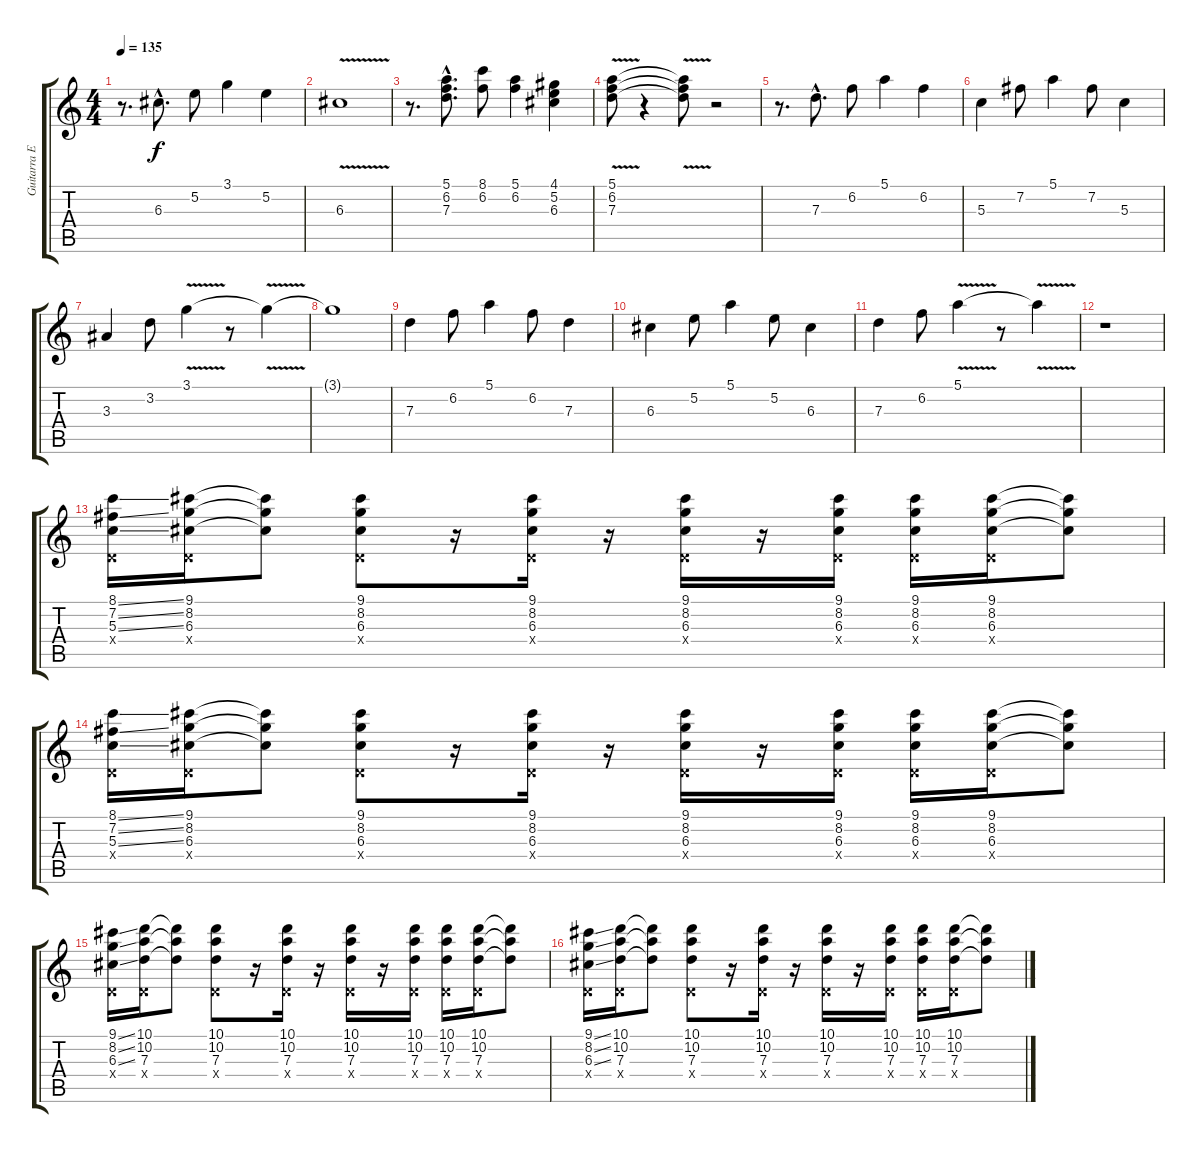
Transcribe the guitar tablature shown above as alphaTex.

\track ("Guitarra Eléctrica" "Guitarra E") {instrument distortionguitar}
\staff {score tabs}
\tuning (E4 B3 G3 D3 A2 E2) {hide}
\ts (4 4)
\tempo 135
\clef g2
\ks c
r.8{d dy f} 6.3{hac}.8{d} 5.2.8 3.1.4 5.2.4 |
6.3{v}.1 |
r.8{d} (5.1{hac} 6.2{hac} 7.3{hac}).8{d} (8.1 6.2).8 (5.1 6.2).4 (4.1 5.2 6.3).4 |
(5.1{v} 6.2{v} 7.3{v}).8 r.4 (5.1{t} 6.2{t} 7.3{t}).8 r.2 |
r.8{d} 7.3{hac}.8{d} 6.2.8 5.1.4 6.2.4 |
5.3.4 7.2.8 5.1.4 7.2.8 5.3.4 |
3.3.4 3.2.8 3.1{v}.4 r.8 3.1{t}.4 |
3.1{t}.1 |
7.3.4 6.2.8 5.1.4 6.2.8 7.3.4 |
6.3.4 5.2.8 5.1.4 5.2.8 6.3.4 |
7.3.4 6.2.8 5.1{v}.4 r.8 5.1{t}.4 |
r.1 |
(8.1{ss} 7.2{ss} 5.3{ss} 0.4{x}).16 (9.1 8.2 6.3 0.4{x}).16 (9.1{t} 8.2{t} 6.3{t}).8 (9.1 8.2 6.3 0.4{x}).8 r.16 (9.1 8.2 6.3 0.4{x}).16 r.16 (9.1 8.2 6.3 0.4{x}).16 r.16 (9.1 8.2 6.3 0.4{x}).16 (9.1 8.2 6.3 0.4{x}).16 (9.1 8.2 6.3 0.4{x}).16 (9.1{t} 8.2{t} 6.3{t}).8 |
(8.1{ss} 7.2{ss} 5.3{ss} 0.4{x}).16 (9.1 8.2 6.3 0.4{x}).16 (9.1{t} 8.2{t} 6.3{t}).8 (9.1 8.2 6.3 0.4{x}).8 r.16 (9.1 8.2 6.3 0.4{x}).16 r.16 (9.1 8.2 6.3 0.4{x}).16 r.16 (9.1 8.2 6.3 0.4{x}).16 (9.1 8.2 6.3 0.4{x}).16 (9.1 8.2 6.3 0.4{x}).16 (9.1{t} 8.2{t} 6.3{t}).8 |
(9.1{ss} 8.2{ss} 6.3{ss} 0.4{x}).16 (10.1 10.2 7.3 0.4{x}).16 (10.1{t} 10.2{t} 7.3{t}).8 (10.1 10.2 7.3 0.4{x}).8 r.16 (10.1 10.2 7.3 0.4{x}).16 r.16 (10.1 10.2 7.3 0.4{x}).16 r.16 (10.1 10.2 7.3 0.4{x}).16 (10.1 10.2 7.3 0.4{x}).16 (10.1 10.2 7.3 0.4{x}).16 (10.1{t} 10.2{t} 7.3{t}).8 |
(9.1{ss} 8.2{ss} 6.3{ss} 0.4{x}).16 (10.1 10.2 7.3 0.4{x}).16 (10.1{t} 10.2{t} 7.3{t}).8 (10.1 10.2 7.3 0.4{x}).8 r.16 (10.1 10.2 7.3 0.4{x}).16 r.16 (10.1 10.2 7.3 0.4{x}).16 r.16 (10.1 10.2 7.3 0.4{x}).16 (10.1 10.2 7.3 0.4{x}).16 (10.1 10.2 7.3 0.4{x}).16 (10.1{t} 10.2{t} 7.3{t}).8
